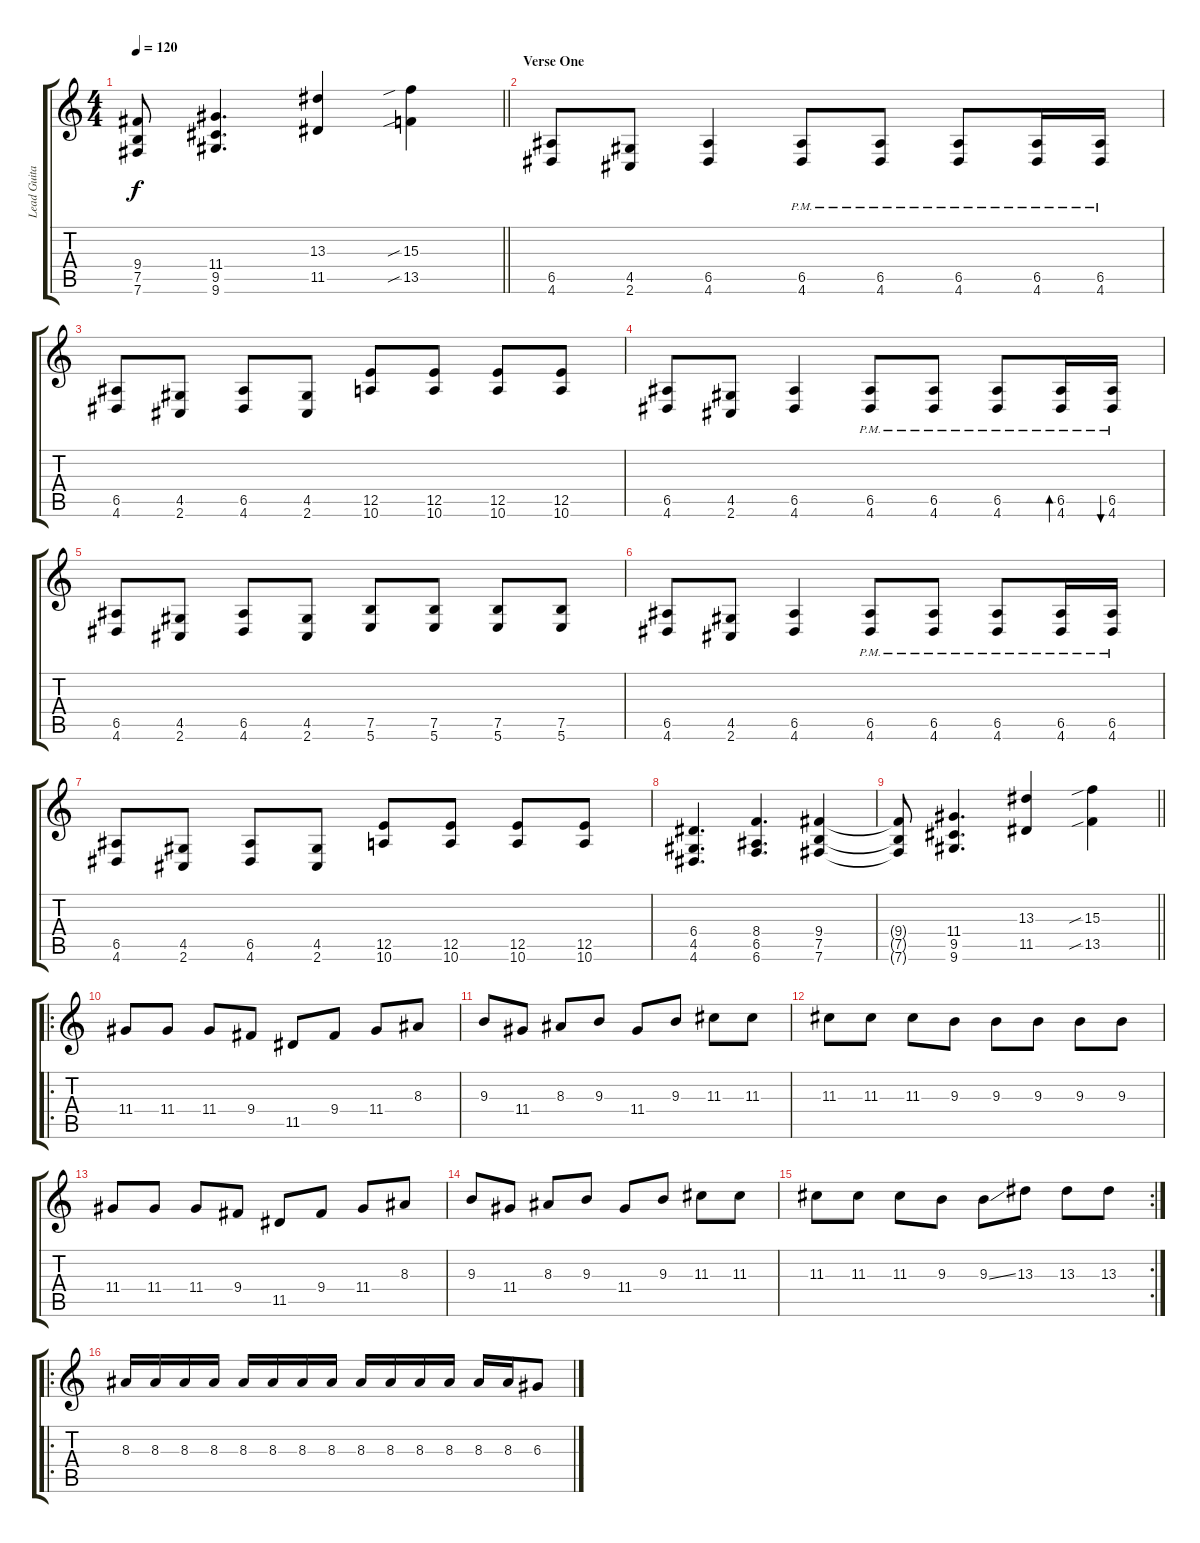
\track ("Lead Guitar" "Lead Guita") {instrument distortionguitar}
\staff {score tabs}
\tuning (B3 G3 D3 A2 E2 B1) {hide}
\ts (4 4)
\tempo 120
\clef g2
\barLineRight lightlight
\ks c
(9.4{t} 7.5{t} 7.6{t}).8{dy f} (11.4 9.5 9.6).4{d} (13.3 11.5).4 (15.3{sib} 13.5{sib}).4 |
\section ("" "Verse One")
(6.5 4.6).8 (4.5 2.6).8 (6.5 4.6).4 (6.5{pm} 4.6{pm}).8 (6.5{pm} 4.6{pm}).8 (6.5{pm} 4.6{pm}).8 (6.5{pm} 4.6{pm}).16 (6.5{pm} 4.6{pm}).16 |
(6.5 4.6).8 (4.5 2.6).8 (6.5 4.6).8 (4.5 2.6).8 (12.5 10.6).8 (12.5 10.6).8 (12.5 10.6).8 (12.5 10.6).8 |
(6.5 4.6).8 (4.5 2.6).8 (6.5 4.6).4 (6.5{pm} 4.6{pm}).8 (6.5{pm} 4.6{pm}).8 (6.5{pm} 4.6{pm}).8 (6.5{pm} 4.6{pm}).16{bd 60} (6.5{pm} 4.6{pm}).16{bu 60} |
(6.5 4.6).8 (4.5 2.6).8 (6.5 4.6).8 (4.5 2.6).8 (7.5 5.6).8 (7.5 5.6).8 (7.5 5.6).8 (7.5 5.6).8 |
(6.5 4.6).8 (4.5 2.6).8 (6.5 4.6).4 (6.5{pm} 4.6{pm}).8 (6.5{pm} 4.6{pm}).8 (6.5{pm} 4.6{pm}).8 (6.5{pm} 4.6{pm}).16 (6.5{pm} 4.6{pm}).16 |
(6.5 4.6).8 (4.5 2.6).8 (6.5 4.6).8 (4.5 2.6).8 (12.5 10.6).8 (12.5 10.6).8 (12.5 10.6).8 (12.5 10.6).8 |
(6.4 4.5 4.6).4{d} (8.4 6.5 6.6).4{d} (9.4 7.5 7.6).4 |
\barLineRight lightlight
(9.4{t} 7.5{t} 7.6{t}).8 (11.4 9.5 9.6).4{d} (13.3 11.5).4 (15.3{sib} 13.5{sib}).4 |
\ro
11.4.8 11.4.8 11.4.8 9.4.8 11.5.8 9.4.8 11.4.8 8.3.8 |
9.3.8 11.4.8 8.3.8 9.3.8 11.4.8 9.3.8 11.3.8 11.3.8 |
11.3.8 11.3.8 11.3.8 9.3.8 9.3.8 9.3.8 9.3.8 9.3.8 |
11.4.8 11.4.8 11.4.8 9.4.8 11.5.8 9.4.8 11.4.8 8.3.8 |
9.3.8 11.4.8 8.3.8 9.3.8 11.4.8 9.3.8 11.3.8 11.3.8 |
\rc 2
11.3.8 11.3.8 11.3.8 9.3.8 9.3{ss}.8 13.3.8 13.3.8 13.3.8 |
\ro
8.3.16 8.3.16 8.3.16 8.3.16 8.3.16 8.3.16 8.3.16 8.3.16 8.3.16 8.3.16 8.3.16 8.3.16 8.3.16 8.3.16 6.3.8
